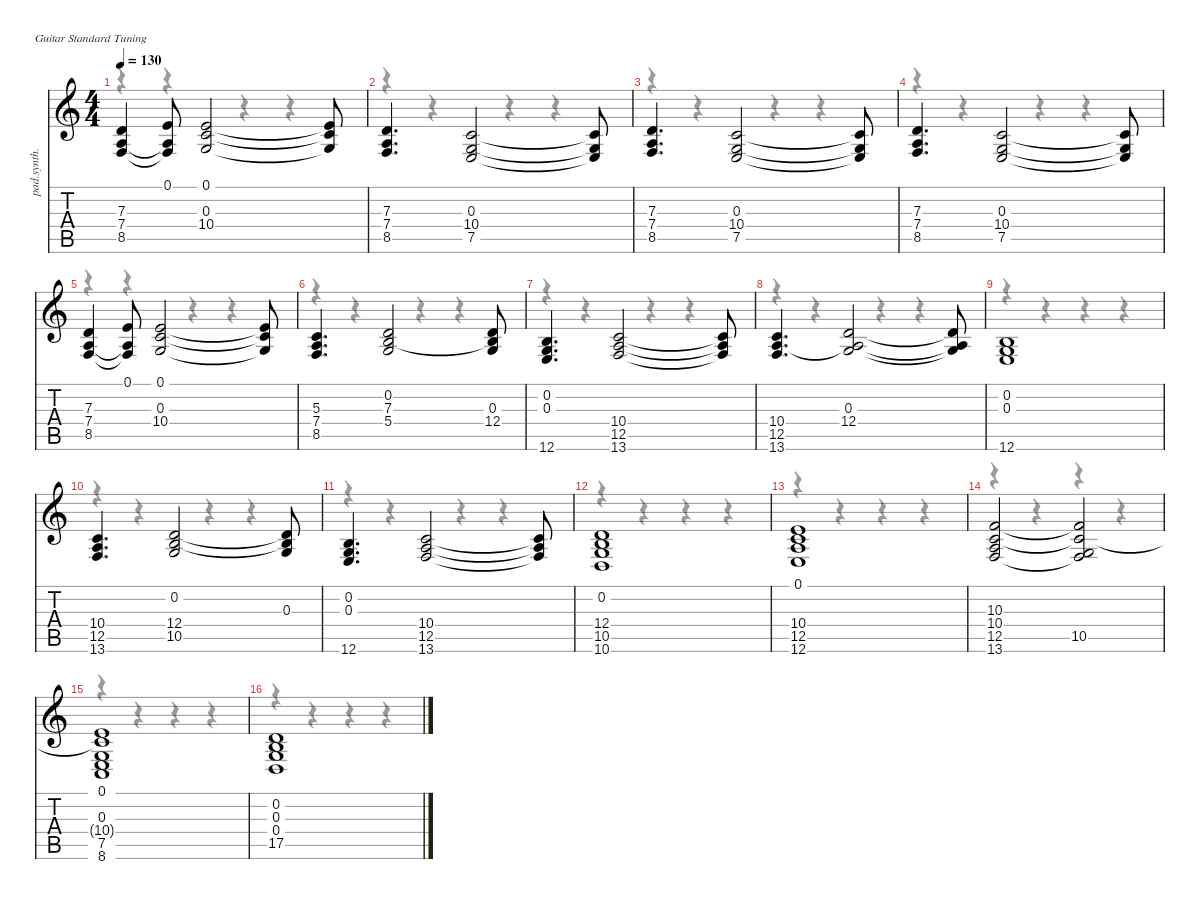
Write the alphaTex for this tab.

\defaultSystemsLayout 4
\hideDynamics
\bracketExtendMode nobrackets
\track ("Synth 1" "pad.synth.") {instrument pad8sweep}
\staff {score tabs}
\tuning (E4 B3 G3 D3 A2 E2)
\voice
\ts (4 4)
\tempo 130
\clef g2
\ks c
(7.3 7.4 8.5).4{dy mf} (0.1 7.4{t} 8.5{t}).8 (0.1 0.3 10.4).2 (0.1{t} 0.3{t} 10.4{t}).8 |
(7.3 7.4 8.5).4{d} (0.3 10.4 7.5).2 (0.3{t} 10.4{t} 7.5{t}).8 |
(7.3 7.4 8.5).4{d} (0.3 10.4 7.5).2 (0.3{t} 10.4{t} 7.5{t}).8 |
(7.3 7.4 8.5).4{d} (0.3 10.4 7.5).2 (0.3{t} 10.4{t} 7.5{t}).8 |
(7.3 7.4 8.5).4 (0.1 7.4{t} 8.5{t}).8 (0.1 0.3 10.4).2 (0.1{t} 0.3{t} 10.4{t}).8 |
(5.3 7.4 8.5).4{d} (0.2 7.3 5.4).2 (0.2{t} 0.3 12.4).8 |
(0.2 0.3 12.6).4{d} (10.4 12.5 13.6).2 (10.4{t} 12.5{t} 13.6{t}).8 |
(10.4 12.5 13.6).4{d} (0.3 12.4 12.5{t}).2 (0.3{t} 12.4{t} 12.5{t}).8 |
(0.2 0.3 12.6).1 |
(10.4 12.5 13.6).4{d} (0.2 12.4 10.5).2 (0.2{t} 0.3 12.4{t}).8 |
(0.2 0.3 12.6).4{d} (10.4 12.5 13.6).2 (10.4{t} 12.5{t} 13.6{t}).8 |
(0.2 12.4 10.5 10.6).1 |
(0.1 10.4 12.5 12.6).1 |
(10.3 10.4 12.5 13.6).2 (10.3{t} 10.4{t} 10.5 13.6{t}).2 |
(0.1 0.3 10.4{t} 7.5 8.6).1 |
(0.2 0.3 0.4 17.5).1
\voice
\clef g2
\ottava regular
\simile none
\ks c
r.4{dy mf} r.4 r.4 r.4 |
r.4 r.4 r.4 r.4 |
r.4 r.4 r.4 r.4 |
r.4 r.4 r.4 r.4 |
r.4 r.4 r.4 r.4 |
r.4 r.4 r.4 r.4 |
r.4 r.4 r.4 r.4 |
r.4 r.4 r.4 r.4 |
r.4 r.4 r.4 r.4 |
r.4 r.4 r.4 r.4 |
r.4 r.4 r.4 r.4 |
r.4 r.4 r.4 r.4 |
r.4 r.4 r.4 r.4 |
r.4 r.4 r.4 r.4 |
r.4 r.4 r.4 r.4 |
r.4 r.4 r.4 r.4
